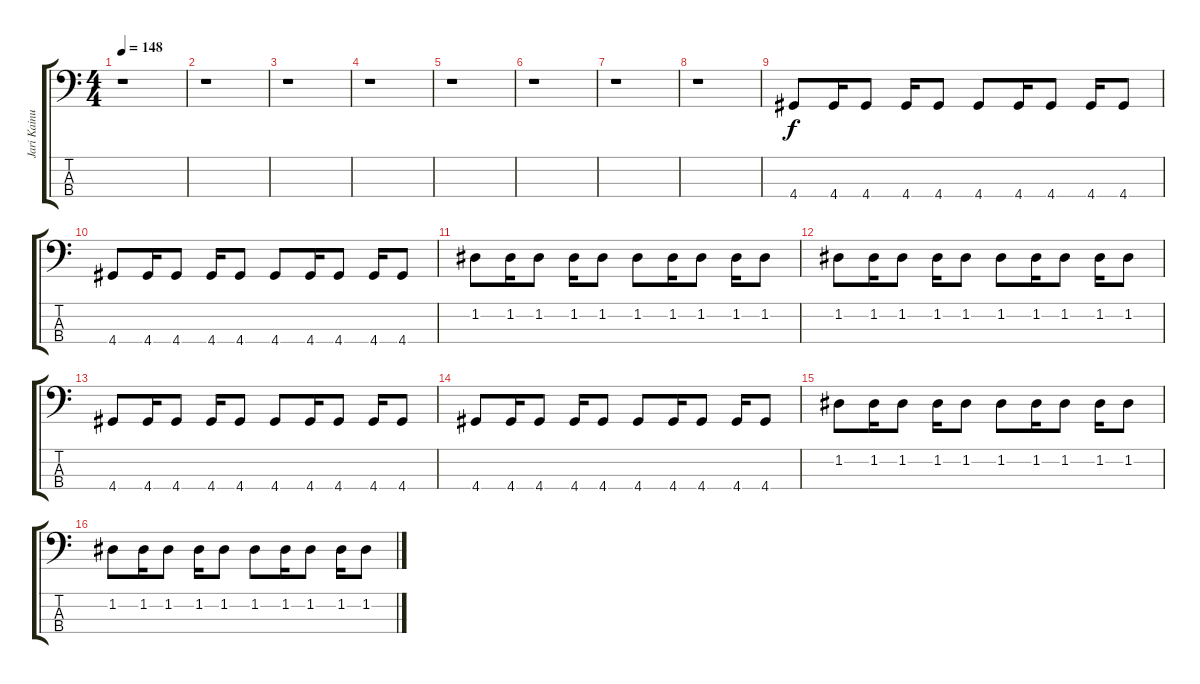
\track ("Jari Kainulainen" "Jari Kainu") {instrument electricbassfinger}
\staff {score tabs}
\tuning (G2 D2 A1 E1) {hide}
\ts (4 4)
\tempo 148
\clef f4
\ks c
r.1{dy f} |
r.1 |
r.1 |
r.1 |
r.1 |
r.1 |
r.1 |
r.1 |
4.4.8 4.4.16 4.4.8 4.4.16 4.4.8 4.4.8 4.4.16 4.4.8 4.4.16 4.4.8 |
4.4.8 4.4.16 4.4.8 4.4.16 4.4.8 4.4.8 4.4.16 4.4.8 4.4.16 4.4.8 |
1.2.8 1.2.16 1.2.8 1.2.16 1.2.8 1.2.8 1.2.16 1.2.8 1.2.16 1.2.8 |
1.2.8 1.2.16 1.2.8 1.2.16 1.2.8 1.2.8 1.2.16 1.2.8 1.2.16 1.2.8 |
4.4.8 4.4.16 4.4.8 4.4.16 4.4.8 4.4.8 4.4.16 4.4.8 4.4.16 4.4.8 |
4.4.8 4.4.16 4.4.8 4.4.16 4.4.8 4.4.8 4.4.16 4.4.8 4.4.16 4.4.8 |
1.2.8 1.2.16 1.2.8 1.2.16 1.2.8 1.2.8 1.2.16 1.2.8 1.2.16 1.2.8 |
1.2.8 1.2.16 1.2.8 1.2.16 1.2.8 1.2.8 1.2.16 1.2.8 1.2.16 1.2.8
